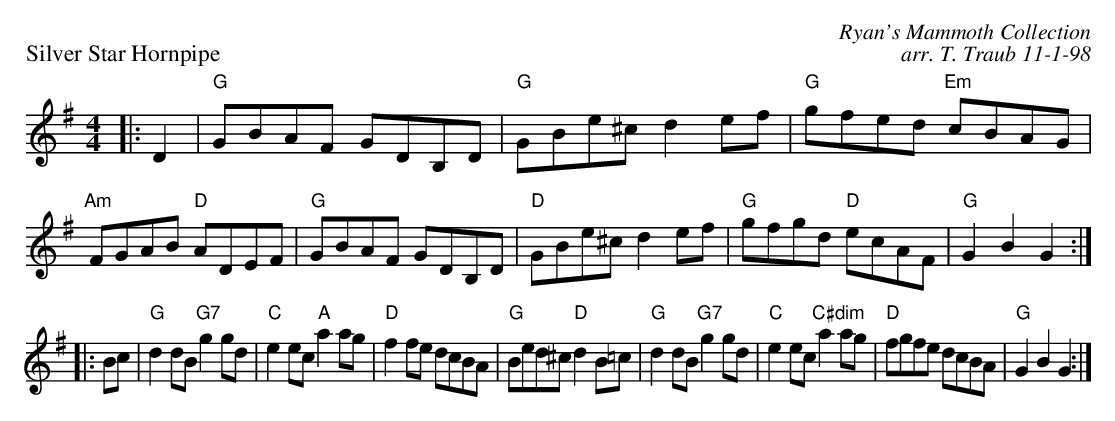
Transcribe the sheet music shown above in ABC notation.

X:1
P: Silver Star Hornpipe
C: Ryan's Mammoth Collection
C: arr. T. Traub 11-1-98
M: 4/4
L: 1/8
K: G
|: D2|"G"GBAF GDB,D |"G"GBe^c d2 ef|"G"gfed "Em"cBAG|"Am"FGAB "D"ADEF|"G"GBAF GDB,D|"D"GBe^c d2 ef|"G"gfgd "D"ecAF|"G"G2 B2 G2 :|
|: Bc|"G"d2 dB "G7"g2 gd|"C"e2 ec "A"a2 ag|"D"f2 fe dcBA|"G"Bed^c "D"d2 B=c|"G"d2 dB "G7"g2 gd|"C"e2 ec "C#dim"a2 ag|"D"fgfe dcBA | "G"G2 B2 G2 :|
